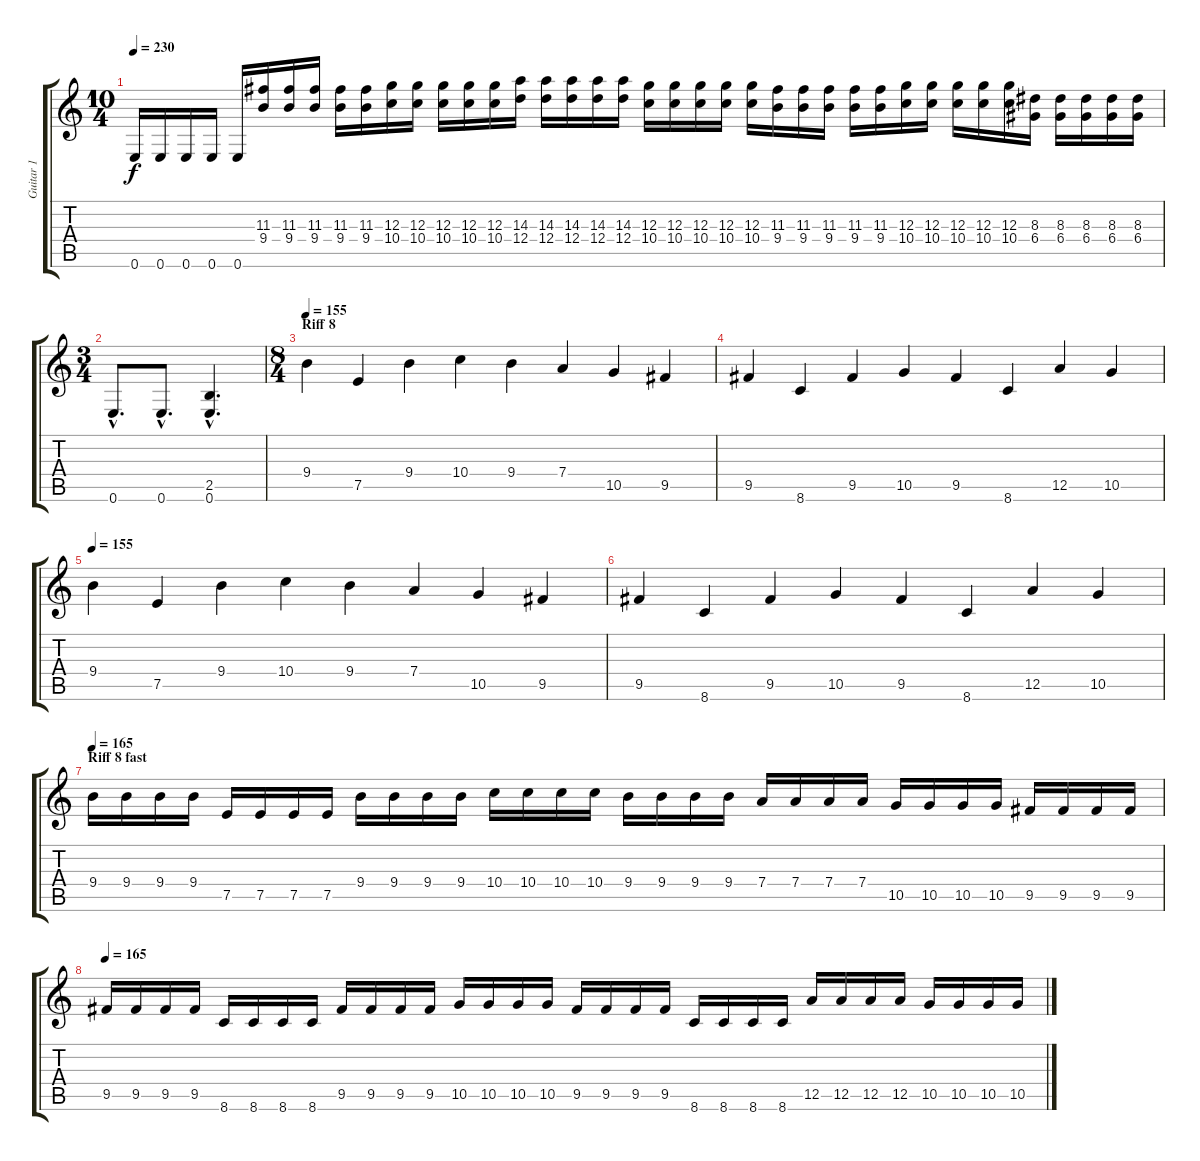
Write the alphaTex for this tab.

\track ("Guitar 1" "Guitar 1") {instrument distortionguitar}
\staff {score tabs}
\tuning (E4 B3 G3 D3 A2 E2) {hide}
\ts (10 4)
\tempo 230
\clef g2
\ks c
0.6.16{dy f} 0.6.16 0.6.16 0.6.16 0.6.16 (11.3 9.4).16 (11.3 9.4).16 (11.3 9.4).16 (11.3 9.4).16 (11.3 9.4).16 (12.3 10.4).16 (12.3 10.4).16 (12.3 10.4).16 (12.3 10.4).16 (12.3 10.4).16 (14.3 12.4).16 (14.3 12.4).16 (14.3 12.4).16 (14.3 12.4).16 (14.3 12.4).16 (12.3 10.4).16 (12.3 10.4).16 (12.3 10.4).16 (12.3 10.4).16 (12.3 10.4).16 (11.3 9.4).16 (11.3 9.4).16 (11.3 9.4).16 (11.3 9.4).16 (11.3 9.4).16 (12.3 10.4).16 (12.3 10.4).16 (12.3 10.4).16 (12.3 10.4).16 (12.3 10.4).16 (8.3 6.4).16 (8.3 6.4).16 (8.3 6.4).16 (8.3 6.4).16 (8.3 6.4).16 |
\ts (3 4)
0.6{hac}.8{d} 0.6{hac}.8{d} (2.5{hac} 0.6{hac}).4{d} |
\ts (8 4)
\section ("" "Riff 8")
\tempo 155
9.4.4 7.5.4 9.4.4 10.4.4 9.4.4 7.4.4 10.5.4 9.5.4 |
9.5.4 8.6.4 9.5.4 10.5.4 9.5.4 8.6.4 12.5.4 10.5.4 |
\tempo 155
9.4.4 7.5.4 9.4.4 10.4.4 9.4.4 7.4.4 10.5.4 9.5.4 |
9.5.4 8.6.4 9.5.4 10.5.4 9.5.4 8.6.4 12.5.4 10.5.4 |
\section ("" "Riff 8 fast")
\tempo 165
9.4.16 9.4.16 9.4.16 9.4.16 7.5.16 7.5.16 7.5.16 7.5.16 9.4.16 9.4.16 9.4.16 9.4.16 10.4.16 10.4.16 10.4.16 10.4.16 9.4.16 9.4.16 9.4.16 9.4.16 7.4.16 7.4.16 7.4.16 7.4.16 10.5.16 10.5.16 10.5.16 10.5.16 9.5.16 9.5.16 9.5.16 9.5.16 |
\tempo 165
9.5.16 9.5.16 9.5.16 9.5.16 8.6.16 8.6.16 8.6.16 8.6.16 9.5.16 9.5.16 9.5.16 9.5.16 10.5.16 10.5.16 10.5.16 10.5.16 9.5.16 9.5.16 9.5.16 9.5.16 8.6.16 8.6.16 8.6.16 8.6.16 12.5.16 12.5.16 12.5.16 12.5.16 10.5.16 10.5.16 10.5.16 10.5.16
